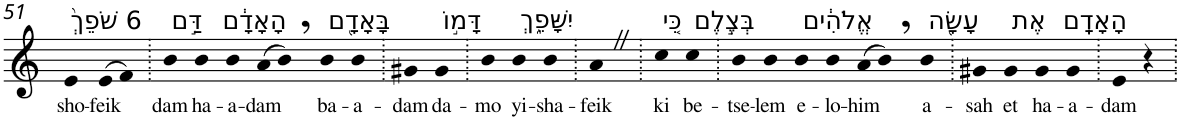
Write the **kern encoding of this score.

**kern	**text
*part1	*part1
*staff1	*staff1
*I"Piano	*
*I'Pno	*
!!LO:PB:g=z
*clefG2	*
*k[]	*
=51	=51
!LO:TX:a:t=6 שֹׁפֵךְ֙	!
!	!LO:LY:b
4e	sho-
!	!LO:LY:b
(>8e	-feik
8f)	.
=52.	=52.
!LO:TX:a:t=דַּ֣ם	!
!	!LO:LY:b
4b	dam
!LO:TX:a:t=הָאָדָ֔ם	!
!	!LO:LY:b
4b	ha-
!	!LO:LY:b
4b	-a-
!	!LO:LY:b
(>8a	-dam
8b,)	.
!LO:TX:a:t=בָּאָדָ֖ם	!
!	!LO:LY:b
4b	ba-
!	!LO:LY:b
4b	-a-
=53.	=53.
!	!LO:LY:b
4g#X	-dam
!LO:TX:a:t=דָּמ֣וֹ	!
!	!LO:LY:b
4g#	da-
=54.	=54.
!	!LO:LY:b
4b	-mo
!LO:TX:a:t=יִשָּׁפֵ֑ךְ	!
!	!LO:LY:b
4b	yi-
!	!LO:LY:b
4b	-sha-
=55.	=55.
!	!LO:LY:b
4aZ	-feik
=56.	=56.
!LO:TX:a:t=כִּ֚י	!
!	!LO:LY:b
4cc	ki
!LO:TX:a:t=בְּצֶ֣לֶם	!
!	!LO:LY:b
4cc	be-
=57.	=57.
!	!LO:LY:b
4b	-tse-
!	!LO:LY:b
4b	-lem
!LO:TX:a:t=אֱלֹהִ֔ים	!
!	!LO:LY:b
4b	e-
!	!LO:LY:b
4b	-lo-
!	!LO:LY:b
(>8a	-him
8b,)	.
!LO:TX:a:t=עָשָׂ֖ה	!
!	!LO:LY:b
4b	a-
=58.	=58.
!	!LO:LY:b
4g#X	-sah
!LO:TX:a:t=אֶת	!
!	!LO:LY:b
4g#	et
!LO:TX:a:t=הָאָדָֽם	!
!	!LO:LY:b
4g#	ha-
!	!LO:LY:b
4g#	-a-
=59.	=59.
!	!LO:LY:b
4e	-dam
4r	.
=.	=.
*-	*-
